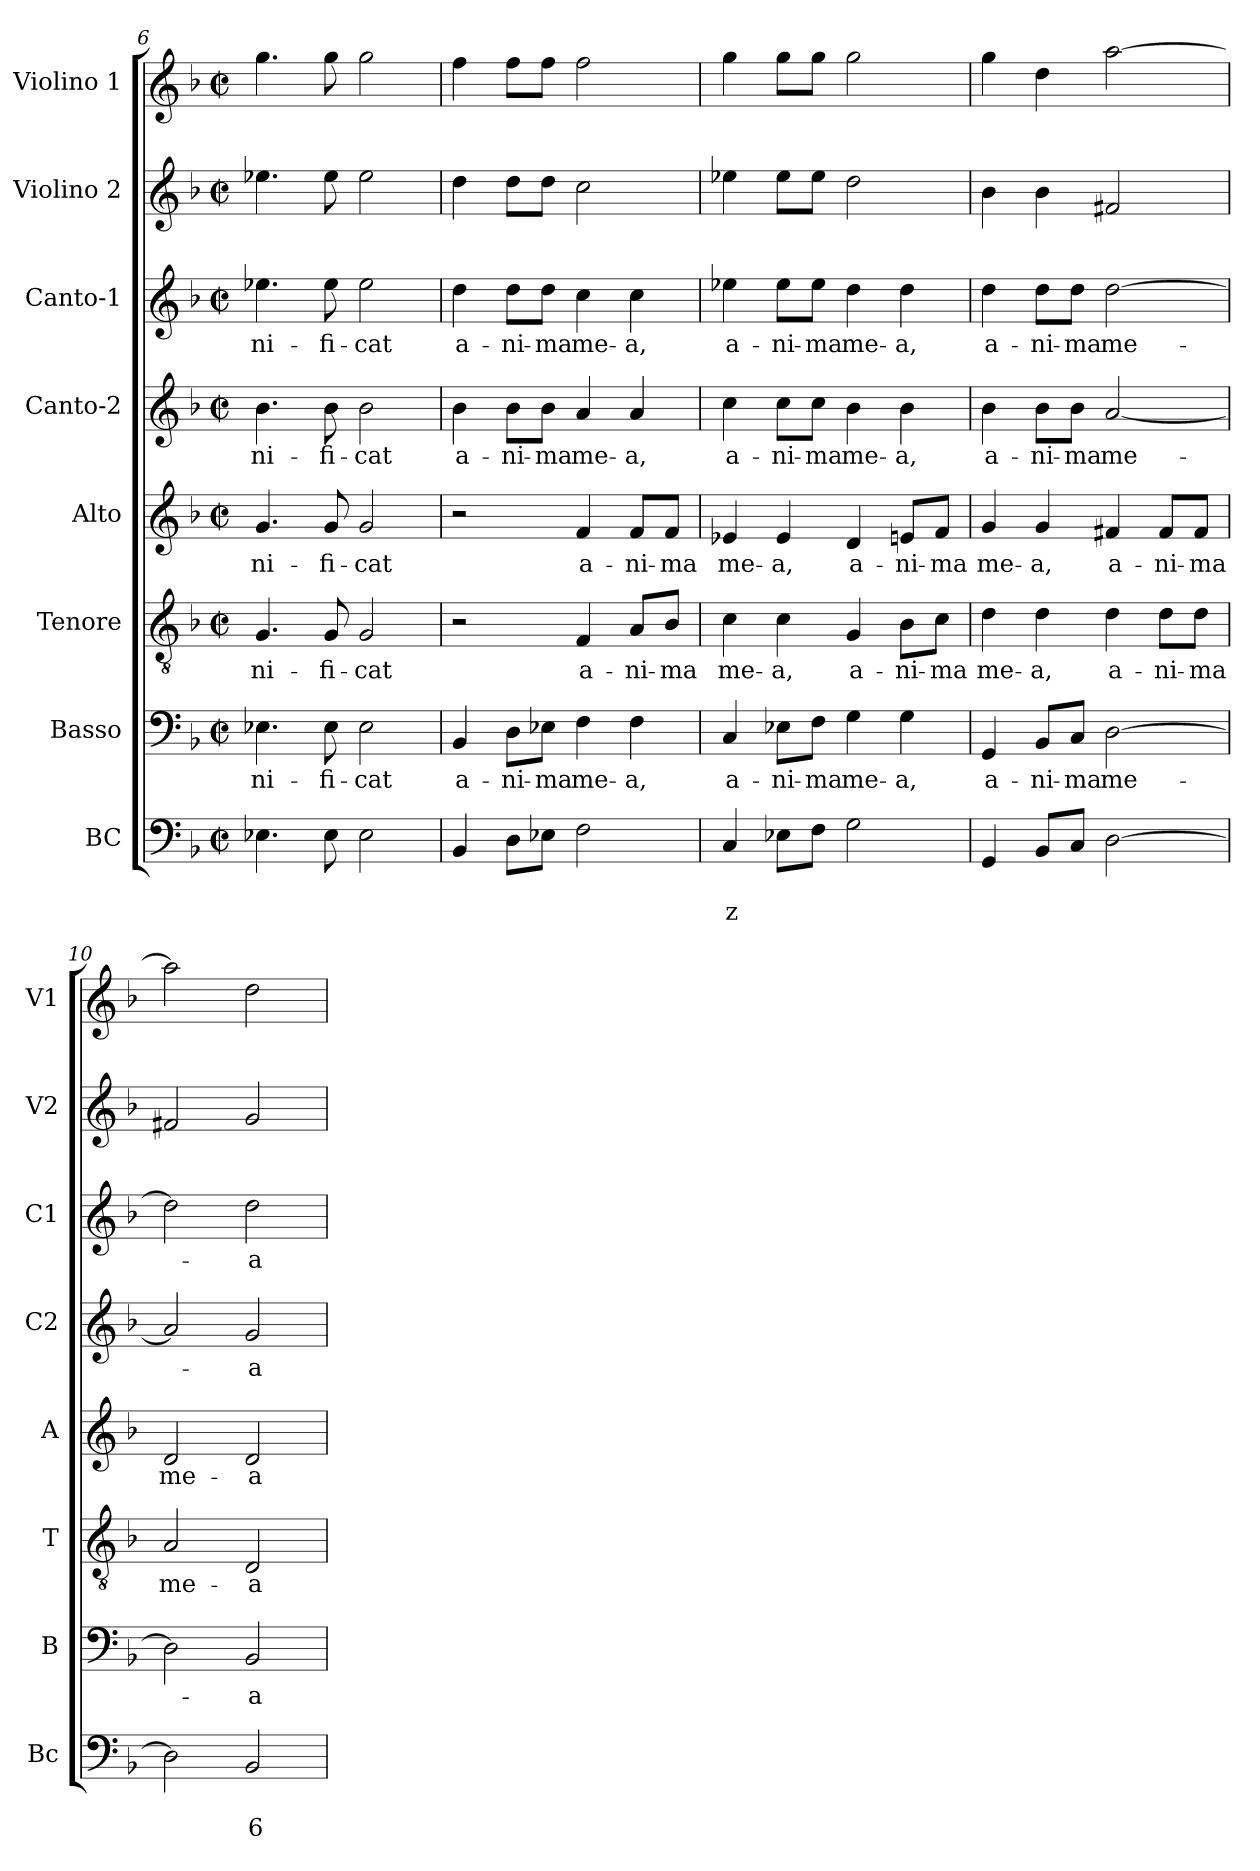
**kern	**text	**text	**kern	**text	**kern	**text	**kern	**text	**kern	**text	**kern	**text	**kern	**kern
*part8	*part8	*part8	*part7	*part7	*part6	*part6	*part5	*part5	*part4	*part4	*part3	*part3	*part2	*part1
*staff8	*staff8	*staff8	*staff7	*staff7	*staff6	*staff6	*staff5	*staff5	*staff4	*staff4	*staff3	*staff3	*staff2	*staff1
*I"BC	*	*	*I"Basso	*	*I"Tenore	*	*I"Alto	*	*I"Canto-2	*	*I"Canto-1	*	*I"Violino 2	*I"Violino 1
*I'Bc	*	*	*I'B	*	*I'T	*	*I'A	*	*I'C2	*	*I'C1	*	*I'V2	*I'V1
*clefF4	*	*	*clefF4	*	*clefGv2	*	*clefG2	*	*clefG2	*	*clefG2	*	*clefG2	*clefG2
*k[b-]	*	*	*k[b-]	*	*k[b-]	*	*k[b-]	*	*k[b-]	*	*k[b-]	*	*k[b-]	*k[b-]
*F:	*	*	*F:	*	*F:	*	*F:	*	*F:	*	*F:	*	*F:	*F:
*M2/2	*	*	*M2/2	*	*M2/2	*	*M2/2	*	*M2/2	*	*M2/2	*	*M2/2	*M2/2
*met(c|)	*	*	*met(c|)	*	*met(c|)	*	*met(c|)	*	*met(c|)	*	*met(c|)	*	*met(c|)	*met(c|)
=6	=6	=6	=6	=6	=6	=6	=6	=6	=6	=6	=6	=6	=6	=6
!	!	!	!	!LO:LY:b	!	!LO:LY:b	!	!LO:LY:b	!	!LO:LY:b	!	!LO:LY:b	!	!
4.E-X\	.	.	4.E-X\	-ni-	4.G/	-ni-	4.g/	-ni-	4.b-\	-ni-	4.ee-X\	-ni-	4.ee-X!\	4.gg\
!	!	!	!	!LO:LY:b	!	!LO:LY:b	!	!LO:LY:b	!	!LO:LY:b	!	!LO:LY:b	!	!
8E-\	.	.	8E-\	-fi-	8G/	-fi-	8g/	-fi-	8b-\	-fi-	8ee-\	-fi-	8ee-!\	8gg\
!	!	!	!	!LO:LY:b	!	!LO:LY:b	!	!LO:LY:b	!	!LO:LY:b	!	!LO:LY:b	!	!
2E-\	.	.	2E-\	-cat	2G/	-cat	2g/	-cat	2b-\	-cat	2ee-\	-cat	2ee-!\	2gg\
=7	=7	=7	=7	=7	=7	=7	=7	=7	=7	=7	=7	=7	=7	=7
!	!	!	!	!LO:LY:b	!	!	!	!	!	!LO:LY:b	!	!LO:LY:b	!	!
4BB-/	.	.	4BB-/	a-	2r	.	2r	.	4b-\	a-	4dd\	a-	4dd!\	4ff\
!	!	!	!	!LO:LY:b	!	!	!	!	!	!LO:LY:b	!	!LO:LY:b	!	!
8D\L	.	.	8D\L	-ni-	.	.	.	.	8b-\L	-ni-	8dd\L	-ni-	8dd!\L	8ff\L
!	!	!	!	!LO:LY:b	!	!	!	!	!	!LO:LY:b	!	!LO:LY:b	!	!
8E-X\J	.	.	8E-X\J	-ma	.	.	.	.	8b-\J	-ma	8dd\J	-ma	8dd!\J	8ff\J
!	!	!	!	!LO:LY:b	!	!LO:LY:b	!	!LO:LY:b	!	!LO:LY:b	!	!LO:LY:b	!	!
2F\	.	.	4F\	me-	4F/	a-	4f/	a-	4a/	me-	4cc\	me-	2cc!\	2ff\
!	!	!	!	!LO:LY:b	!	!LO:LY:b	!	!LO:LY:b	!	!LO:LY:b	!	!LO:LY:b	!	!
.	.	.	4F\	-a,	8A/L	-ni-	8f/L	-ni-	4a/	-a,	4cc\	-a,	.	.
!	!	!	!	!	!	!LO:LY:b	!	!LO:LY:b	!	!	!	!	!	!
.	.	.	.	.	8B-/J	-ma	8f/J	-ma	.	.	.	.	.	.
!!LO:PB:g=z
=8	=8	=8	=8	=8	=8	=8	=8	=8	=8	=8	=8	=8	=8	=8
!	!	!LO:LY:b	!	!LO:LY:b	!	!LO:LY:b	!	!LO:LY:b	!	!LO:LY:b	!	!LO:LY:b	!	!
4C/	.	z	4C/	a-	4c\	me-	4e-X/	me-	4cc\	a-	4ee-X\	a-	4ee-X!\	4gg\
!	!	!	!	!LO:LY:b	!	!LO:LY:b	!	!LO:LY:b	!	!LO:LY:b	!	!LO:LY:b	!	!
8E-X\L	.	.	8E-X\L	-ni-	4c\	-a,	4e-/	-a,	8cc\L	-ni-	8ee-\L	-ni-	8ee-!\L	8gg\L
!	!	!	!	!LO:LY:b	!	!	!	!	!	!LO:LY:b	!	!LO:LY:b	!	!
8F\J	.	.	8F\J	-ma	.	.	.	.	8cc\J	-ma	8ee-\J	-ma	8ee-!\J	8gg\J
!	!	!	!	!LO:LY:b	!	!LO:LY:b	!	!LO:LY:b	!	!LO:LY:b	!	!LO:LY:b	!	!
2G\	.	.	4G\	me-	4G/	a-	4d/	a-	4b-\	me-	4dd\	me-	2dd!\	2gg\
!	!	!	!	!LO:LY:b	!	!LO:LY:b	!	!LO:LY:b	!	!LO:LY:b	!	!LO:LY:b	!	!
.	.	.	4G\	-a,	8B-\L	-ni-	8en/L	-ni-	4b-\	-a,	4dd\	-a,	.	.
!	!	!	!	!	!	!LO:LY:b	!	!LO:LY:b	!	!	!	!	!	!
.	.	.	.	.	8c\J	-ma	8f/J	-ma	.	.	.	.	.	.
=9	=9	=9	=9	=9	=9	=9	=9	=9	=9	=9	=9	=9	=9	=9
!	!	!	!	!LO:LY:b	!	!LO:LY:b	!	!LO:LY:b	!	!LO:LY:b	!	!LO:LY:b	!	!
4GG/	.	.	4GG/	a-	4d\	me-	4g/	me-	4b-\	a-	4dd\	a-	4b-!\	4gg\
!	!	!	!	!LO:LY:b	!	!LO:LY:b	!	!LO:LY:b	!	!LO:LY:b	!	!LO:LY:b	!	!
8BB-/L	.	.	8BB-/L	-ni-	4d\	-a,	4g/	-a,	8b-\L	-ni-	8dd\L	-ni-	4b-!\	4dd\
!	!	!	!	!LO:LY:b	!	!	!	!	!	!LO:LY:b	!	!LO:LY:b	!	!
8C/J	.	.	8C/J	-ma	.	.	.	.	8b-\J	-ma	8dd\J	-ma	.	.
!	!	!	!	!LO:LY:b	!	!LO:LY:b	!	!LO:LY:b	!	!LO:LY:b	!	!LO:LY:b	!	!
[2D\	.	.	[2D\	me-	4d\	a-	4f#X/	a-	[2a/	me-	[2dd\	me-	2f#X!/	[2aa\
!	!	!	!	!	!	!LO:LY:b	!	!LO:LY:b	!	!	!	!	!	!
.	.	.	.	.	8d\L	-ni-	8f#/L	-ni-	.	.	.	.	.	.
!	!	!	!	!	!	!LO:LY:b	!	!LO:LY:b	!	!	!	!	!	!
.	.	.	.	.	8d\J	-ma	8f#/J	-ma	.	.	.	.	.	.
=10	=10	=10	=10	=10	=10	=10	=10	=10	=10	=10	=10	=10	=10	=10
!	!	!	!	!	!	!LO:LY:b	!	!LO:LY:b	!	!	!	!	!	!
2D\]	.	.	2D\]	.	2A/	me-	2d/	me-	2a/]	.	2dd\]	.	2f#X!/	2aa\]
!	!	!LO:LY:b	!	!LO:LY:b	!	!LO:LY:b	!	!LO:LY:b	!	!LO:LY:b	!	!LO:LY:b	!	!
2BB-/	.	6	2BB-/	-a	2D/	-a	2d/	-a	2g/	-a	2dd\	-a	2g!/	2dd\
=	=	=	=	=	=	=	=	=	=	=	=	=	=	=
*-	*-	*-	*-	*-	*-	*-	*-	*-	*-	*-	*-	*-	*-	*-
